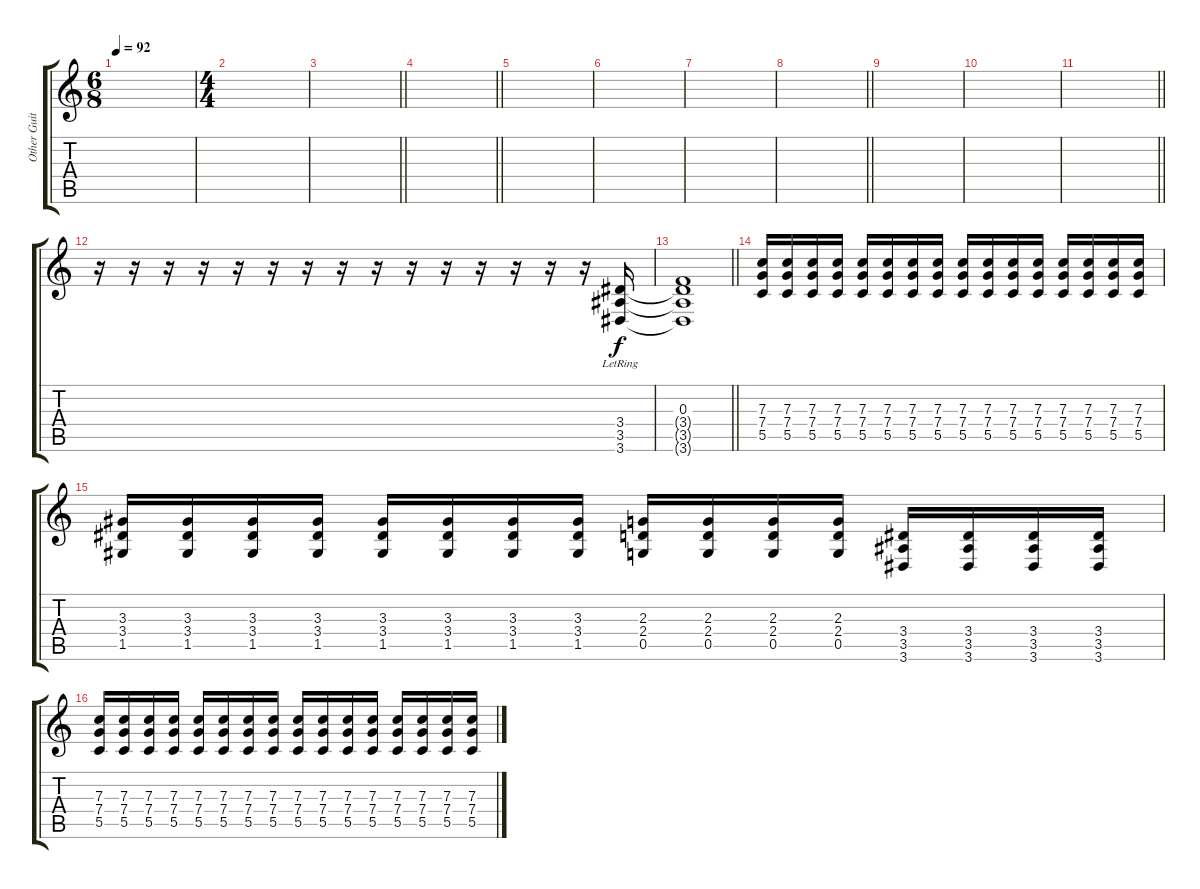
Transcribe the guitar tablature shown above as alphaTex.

\track ("Other Guitar 2 (Studio)" "Other Guit") {instrument electricbasspick}
\staff {score tabs}
\tuning (D4 A3 F3 C3 G2 C2) {hide}
\ts (6 8)
\tempo 92
\clef g2
\ks c
|
\ts (4 4)
|
\barLineRight lightlight
|
\barLineRight lightlight
|
|
|
|
\barLineRight lightlight
|
|
|
\barLineRight lightlight
|
r.16 r.16 r.16 r.16 r.16 r.16 r.16 r.16 r.16 r.16 r.16 r.16 r.16 r.16 r.16 (3.4{lr} 3.5 3.6).16 |
\barLineRight lightlight
(0.3 3.4{t} 3.5{t} 3.6{t}).1 |
(7.3 7.4 5.5).16 (7.3 7.4 5.5).16 (7.3 7.4 5.5).16 (7.3 7.4 5.5).16 (7.3 7.4 5.5).16 (7.3 7.4 5.5).16 (7.3 7.4 5.5).16 (7.3 7.4 5.5).16 (7.3 7.4 5.5).16 (7.3 7.4 5.5).16 (7.3 7.4 5.5).16 (7.3 7.4 5.5).16 (7.3 7.4 5.5).16 (7.3 7.4 5.5).16 (7.3 7.4 5.5).16 (7.3 7.4 5.5).16 |
(3.3 3.4 1.5).16 (3.3 3.4 1.5).16 (3.3 3.4 1.5).16 (3.3 3.4 1.5).16 (3.3 3.4 1.5).16 (3.3 3.4 1.5).16 (3.3 3.4 1.5).16 (3.3 3.4 1.5).16 (2.3 2.4 0.5).16 (2.3 2.4 0.5).16 (2.3 2.4 0.5).16 (2.3 2.4 0.5).16 (3.4 3.5 3.6).16 (3.4 3.5 3.6).16 (3.4 3.5 3.6).16 (3.4 3.5 3.6).16 |
(7.3 7.4 5.5).16 (7.3 7.4 5.5).16 (7.3 7.4 5.5).16 (7.3 7.4 5.5).16 (7.3 7.4 5.5).16 (7.3 7.4 5.5).16 (7.3 7.4 5.5).16 (7.3 7.4 5.5).16 (7.3 7.4 5.5).16 (7.3 7.4 5.5).16 (7.3 7.4 5.5).16 (7.3 7.4 5.5).16 (7.3 7.4 5.5).16 (7.3 7.4 5.5).16 (7.3 7.4 5.5).16 (7.3 7.4 5.5).16
